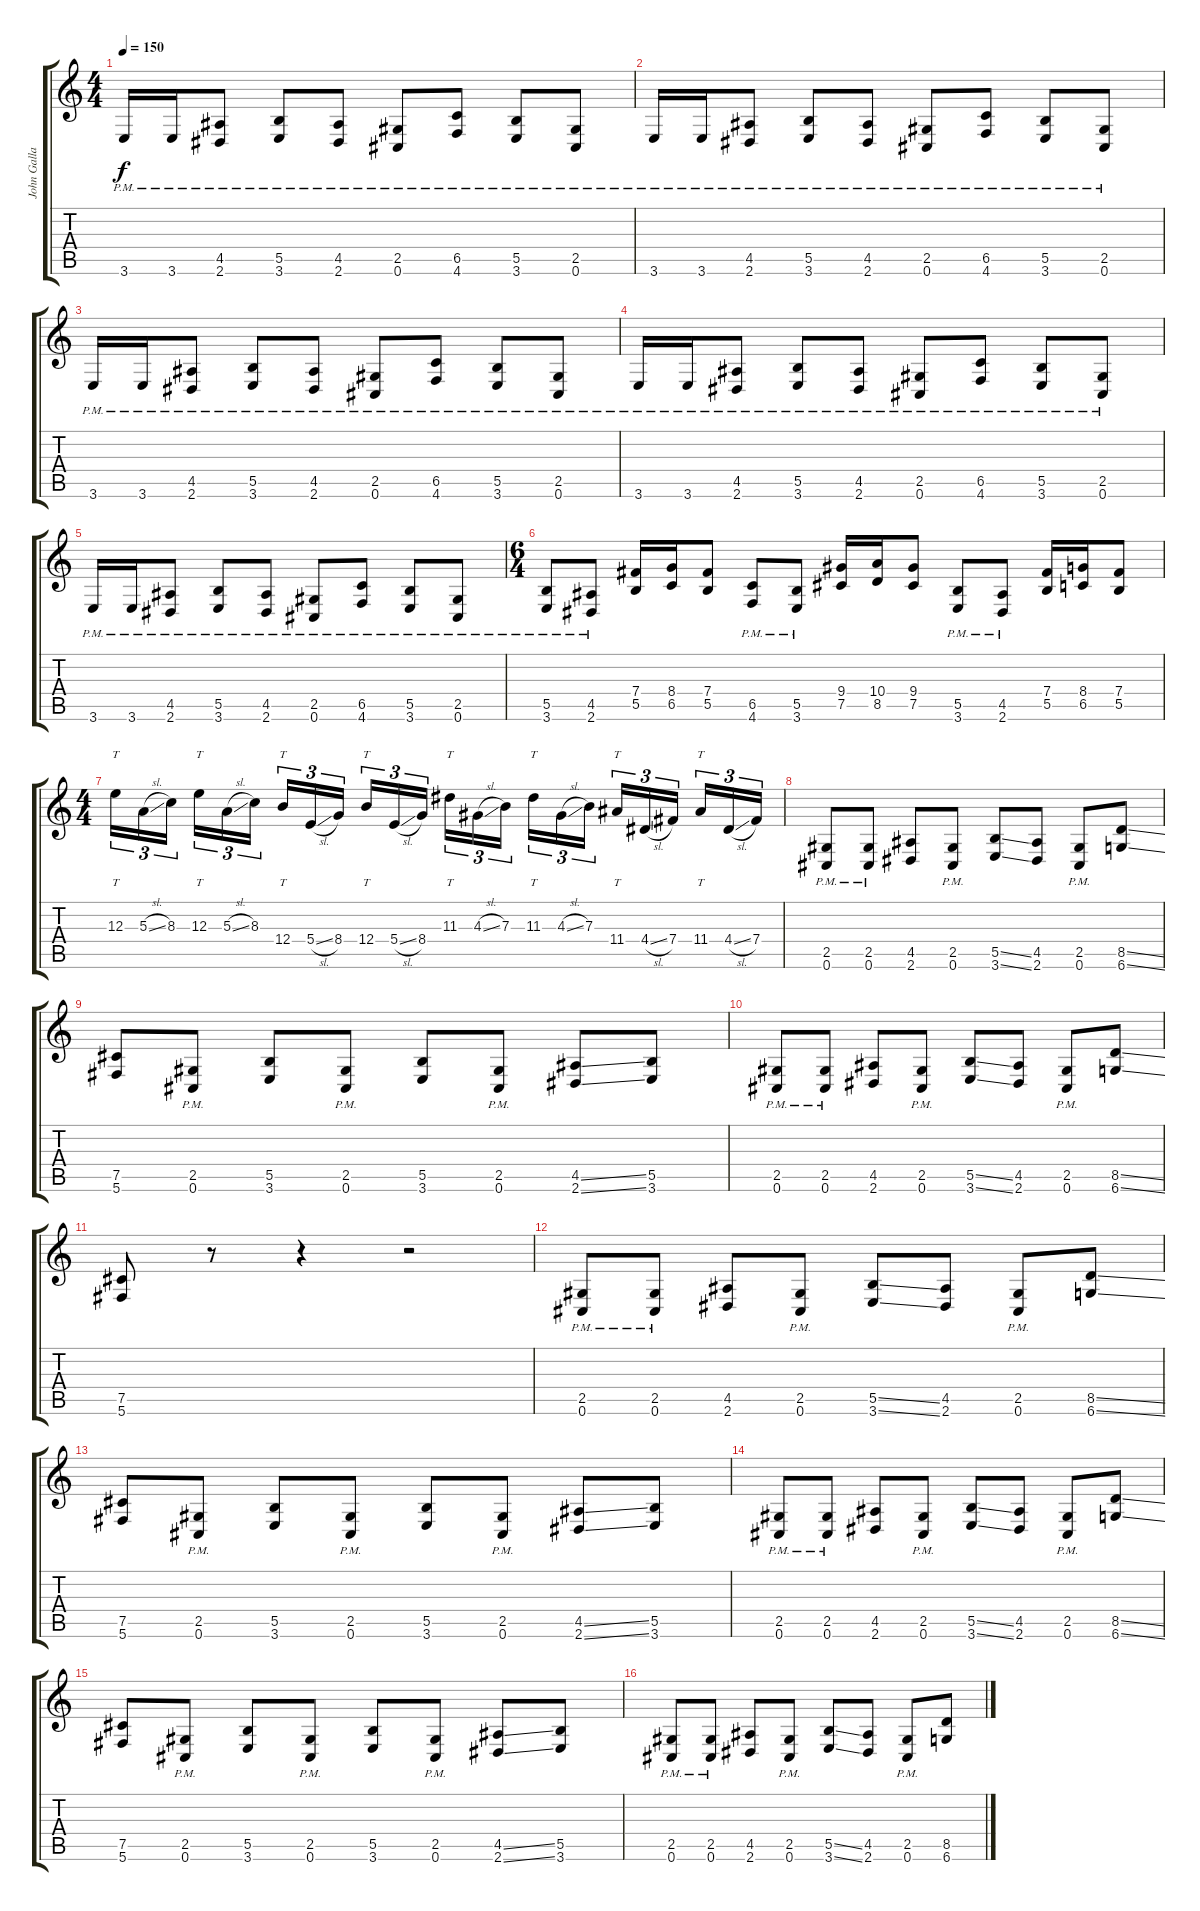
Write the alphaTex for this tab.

\track ("John Gallagher" "John Galla") {instrument distortionguitar}
\staff {score tabs}
\tuning (Db4 Ab3 E3 B2 Gb2 Db2) {hide}
\ts (4 4)
\tempo 150
\clef g2
\ks c
3.6{pm}.16{dy f} 3.6{pm}.16 (4.5{pm} 2.6{pm}).8 (5.5{pm} 3.6{pm}).8 (4.5{pm} 2.6{pm}).8 (2.5{pm} 0.6{pm}).8 (6.5{pm} 4.6{pm}).8 (5.5{pm} 3.6{pm}).8 (2.5{pm} 0.6{pm}).8 |
3.6{pm}.16 3.6{pm}.16 (4.5{pm} 2.6{pm}).8 (5.5{pm} 3.6{pm}).8 (4.5{pm} 2.6{pm}).8 (2.5{pm} 0.6{pm}).8 (6.5{pm} 4.6{pm}).8 (5.5{pm} 3.6{pm}).8 (2.5{pm} 0.6{pm}).8 |
3.6{pm}.16 3.6{pm}.16 (4.5{pm} 2.6{pm}).8 (5.5{pm} 3.6{pm}).8 (4.5{pm} 2.6{pm}).8 (2.5{pm} 0.6{pm}).8 (6.5{pm} 4.6{pm}).8 (5.5{pm} 3.6{pm}).8 (2.5{pm} 0.6{pm}).8 |
3.6{pm}.16 3.6{pm}.16 (4.5{pm} 2.6{pm}).8 (5.5{pm} 3.6{pm}).8 (4.5{pm} 2.6{pm}).8 (2.5{pm} 0.6{pm}).8 (6.5{pm} 4.6{pm}).8 (5.5{pm} 3.6{pm}).8 (2.5{pm} 0.6{pm}).8 |
3.6{pm}.16 3.6{pm}.16 (4.5{pm} 2.6{pm}).8 (5.5{pm} 3.6{pm}).8 (4.5{pm} 2.6{pm}).8 (2.5{pm} 0.6{pm}).8 (6.5{pm} 4.6{pm}).8 (5.5{pm} 3.6{pm}).8 (2.5{pm} 0.6{pm}).8 |
\ts (6 4)
(5.5{pm} 3.6{pm}).8 (4.5{pm} 2.6{pm}).8 (7.4 5.5).16 (8.4 6.5).16 (7.4 5.5).8 (6.5{pm} 4.6{pm}).8 (5.5{pm} 3.6{pm}).8 (9.4 7.5).16 (10.4 8.5).16 (9.4 7.5).8 (5.5{pm} 3.6{pm}).8 (4.5{pm} 2.6{pm}).8 (7.4 5.5).16 (8.4 6.5).16 (7.4 5.5).8 |
\ts (4 4)
12.3.16{tt tu (3 2)} 5.3{sl}.16{tu (3 2)} 8.3.16{tu (3 2) beam splitsecondary} 12.3.16{tt tu (3 2)} 5.3{sl}.16{tu (3 2)} 8.3.16{tu (3 2)} 12.4.16{tt tu (3 2)} 5.4{sl}.16{tu (3 2)} 8.4.16{tu (3 2) beam splitsecondary} 12.4.16{tt tu (3 2)} 5.4{sl}.16{tu (3 2)} 8.4.16{tu (3 2)} 11.3.16{tt tu (3 2)} 4.3{sl}.16{tu (3 2)} 7.3.16{tu (3 2) beam splitsecondary} 11.3.16{tt tu (3 2)} 4.3{sl}.16{tu (3 2)} 7.3.16{tu (3 2)} 11.4.16{tt tu (3 2)} 4.4{sl}.16{tu (3 2)} 7.4.16{tu (3 2) beam splitsecondary} 11.4.16{tt tu (3 2)} 4.4{sl}.16{tu (3 2)} 7.4.16{tu (3 2)} |
(2.5{pm} 0.6{pm}).8 (2.5{pm} 0.6{pm}).8 (4.5 2.6).8 (2.5{pm} 0.6{pm}).8 (5.5{ss} 3.6{ss}).8 (4.5 2.6).8 (2.5{pm} 0.6{pm}).8 (8.5{ss} 6.6{ss}).8 |
(7.5 5.6).8 (2.5{pm} 0.6{pm}).8 (5.5 3.6).8 (2.5{pm} 0.6{pm}).8 (5.5 3.6).8 (2.5{pm} 0.6{pm}).8 (4.5{ss} 2.6{ss}).8 (5.5 3.6).8 |
(2.5{pm} 0.6{pm}).8 (2.5{pm} 0.6{pm}).8 (4.5 2.6).8 (2.5{pm} 0.6{pm}).8 (5.5{ss} 3.6{ss}).8 (4.5 2.6).8 (2.5{pm} 0.6{pm}).8 (8.5{ss} 6.6{ss}).8 |
(7.5 5.6).8 r.8 r.4 r.2 |
(2.5{pm} 0.6{pm}).8 (2.5{pm} 0.6{pm}).8 (4.5 2.6).8 (2.5{pm} 0.6{pm}).8 (5.5{ss} 3.6{ss}).8 (4.5 2.6).8 (2.5{pm} 0.6{pm}).8 (8.5{ss} 6.6{ss}).8 |
(7.5 5.6).8 (2.5{pm} 0.6{pm}).8 (5.5 3.6).8 (2.5{pm} 0.6{pm}).8 (5.5 3.6).8 (2.5{pm} 0.6{pm}).8 (4.5{ss} 2.6{ss}).8 (5.5 3.6).8 |
(2.5{pm} 0.6{pm}).8 (2.5{pm} 0.6{pm}).8 (4.5 2.6).8 (2.5{pm} 0.6{pm}).8 (5.5{ss} 3.6{ss}).8 (4.5 2.6).8 (2.5{pm} 0.6{pm}).8 (8.5{ss} 6.6{ss}).8 |
(7.5 5.6).8 (2.5{pm} 0.6{pm}).8 (5.5 3.6).8 (2.5{pm} 0.6{pm}).8 (5.5 3.6).8 (2.5{pm} 0.6{pm}).8 (4.5{ss} 2.6{ss}).8 (5.5 3.6).8 |
(2.5{pm} 0.6{pm}).8 (2.5{pm} 0.6{pm}).8 (4.5 2.6).8 (2.5{pm} 0.6{pm}).8 (5.5{ss} 3.6{ss}).8 (4.5 2.6).8 (2.5{pm} 0.6{pm}).8 (8.5{ss} 6.6{ss}).8
